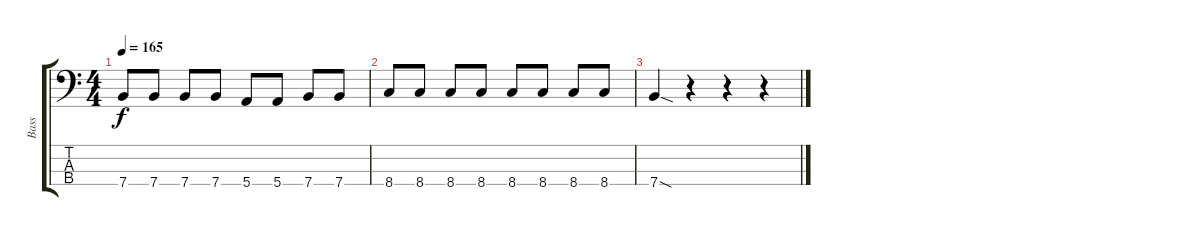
\track ("Bass" "Bass") {instrument electricbasspick}
\staff {score tabs}
\tuning (G2 D2 A1 E1) {hide}
\ts (4 4)
\tempo 165
\clef f4
\ks c
7.4.8{dy f} 7.4.8 7.4.8 7.4.8 5.4.8 5.4.8 7.4.8 7.4.8 |
8.4.8 8.4.8 8.4.8 8.4.8 8.4.8 8.4.8 8.4.8 8.4.8 |
7.4{sod}.4 r.4 r.4 r.4
